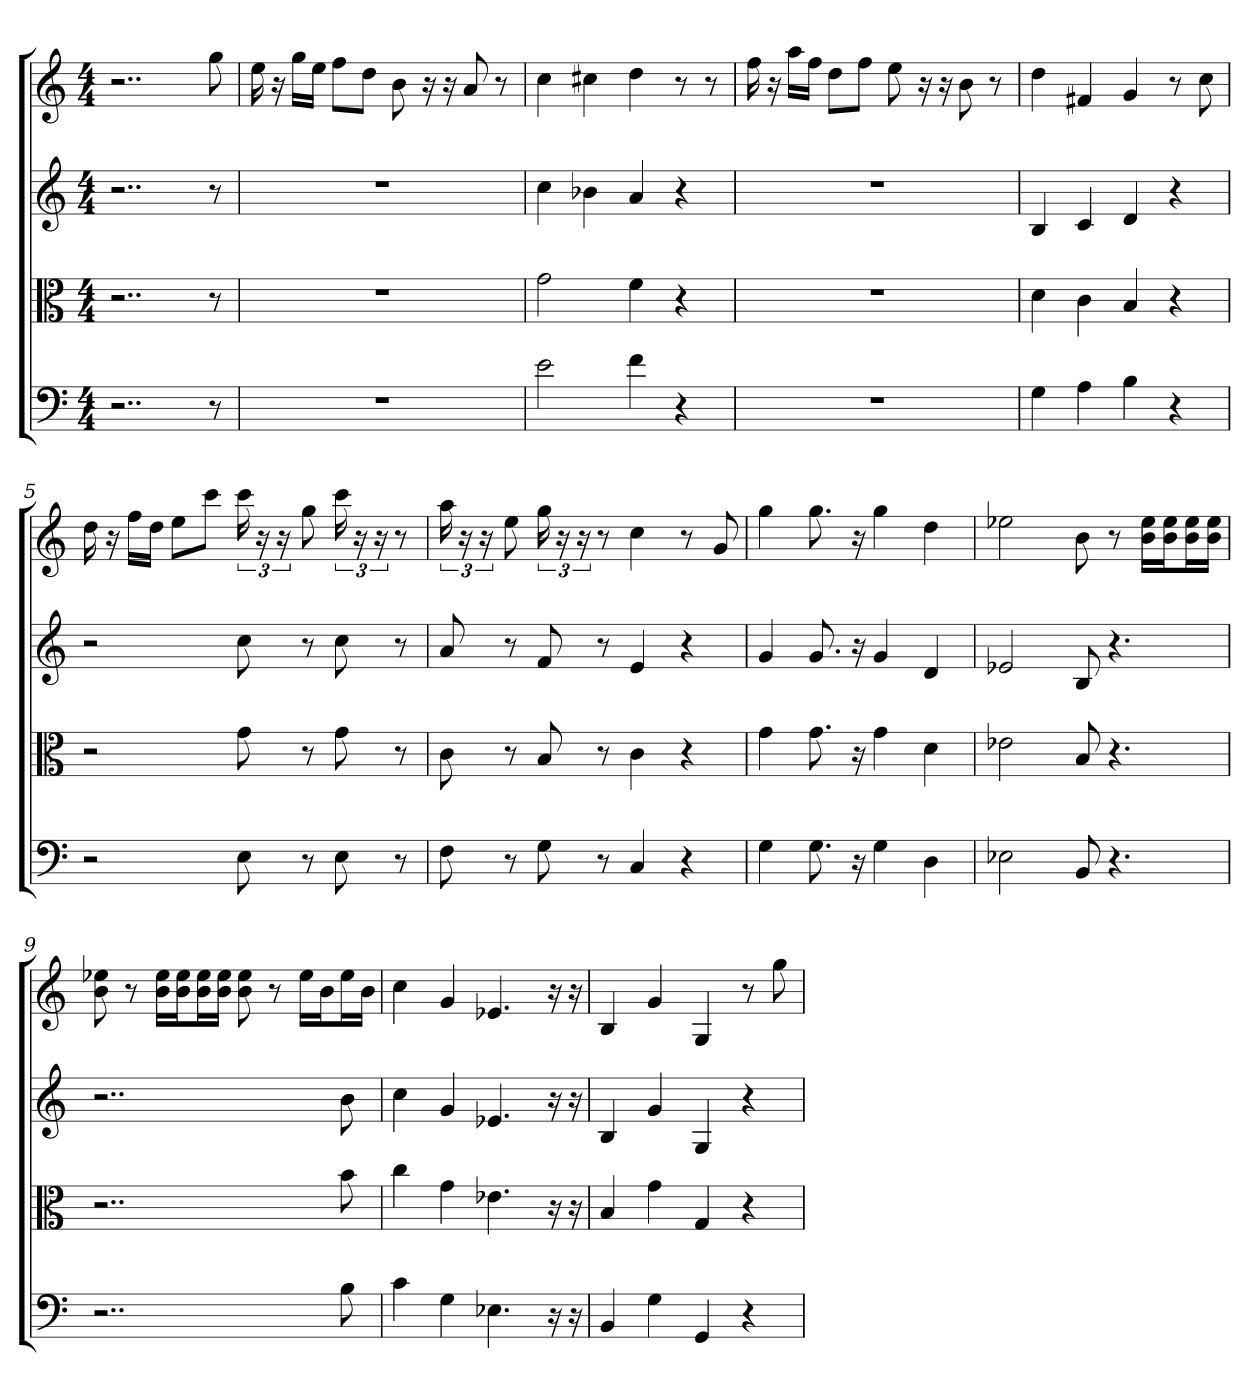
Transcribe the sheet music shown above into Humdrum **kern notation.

**kern	**kern	**kern	**kern
*part4	*part3	*part2	*part1
*staff4	*staff3	*staff2	*staff1
*clefF4	*clefC3	*clefG2	*clefG2
*k[]	*k[]	*k[]	*k[]
*C:	*C:	*C:	*C:
*M4/4	*M4/4	*M4/4	*M4/4
=	=	=	=
2..r	2..r	2..r	2..r
8r	8r	8r	8gg
=1	=1	=1	=1
1r	1r	1r	16ee
.	.	.	16r
.	.	.	16gg\LL
.	.	.	16ee\JJ
.	.	.	8ff\L
.	.	.	8dd\J
.	.	.	8b
.	.	.	16r
.	.	.	16r
.	.	.	8a
.	.	.	8r
=2	=2	=2	=2
2e	2g	4cc	4cc
.	.	4b-X	4cc#X
4f	4f	4a	4dd
4r	4r	4r	8r
.	.	.	8r
=3	=3	=3	=3
1r	1r	1r	16ff
.	.	.	16r
.	.	.	16aa\LL
.	.	.	16ff\JJ
.	.	.	8dd\L
.	.	.	8ff\J
.	.	.	8ee
.	.	.	16r
.	.	.	16r
.	.	.	8b
.	.	.	8r
=4	=4	=4	=4
4G	4d	4B	4dd
4A	4c	4c	4f#X
4B	4B	4d	4g
4r	4r	4r	8r
.	.	.	8cc
=5	=5	=5	=5
2r	2r	2r	16dd
.	.	.	16r
.	.	.	16ff\LL
.	.	.	16dd\JJ
.	.	.	8ee\L
.	.	.	8ccc\J
8E	8g	8cc	24ccc
.	.	.	24r
.	.	.	24r
8r	8r	8r	8gg
8E	8g	8cc	24ccc
.	.	.	24r
.	.	.	24r
8r	8r	8r	8r
=6	=6	=6	=6
8F	8c	8a	24aa
.	.	.	24r
.	.	.	24r
8r	8r	8r	8ee
8G	8B	8f	24gg
.	.	.	24r
.	.	.	24r
8r	8r	8r	8r
4C	4c	4e	4cc
4r	4r	4r	8r
.	.	.	8g
=7	=7	=7	=7
4G	4g	4g	4gg
8.G	8.g	8.g	8.gg
16r	16r	16r	16r
4G	4g	4g	4gg
4D	4d	4d	4dd
=8	=8	=8	=8
2E-X	2e-X	2e-X	2ee-X
8BB	8B	8B	8b
4.r	4.r	4.r	8r
.	.	.	16b\ 16ee-\LL
.	.	.	16b\ 16ee-\J
.	.	.	16b\ 16ee-\L
.	.	.	16b\ 16ee-\JJ
=9	=9	=9	=9
2..r	2..r	2..r	8b 8ee-X
.	.	.	8r
.	.	.	16b\ 16ee-\LL
.	.	.	16b\ 16ee-\J
.	.	.	16b\ 16ee-\L
.	.	.	16b\ 16ee-\JJ
.	.	.	8b 8ee-
.	.	.	8r
.	.	.	16ee-\LL
.	.	.	16b\J
8B	8b	8b	16ee-\L
.	.	.	16b\JJ
=10	=10	=10	=10
4c	4cc	4cc	4cc
4G	4g	4g	4g
4.E-X	4.e-X	4.e-X	4.e-X
16r	16r	16r	16r
16r	16r	16r	16r
=11	=11	=11	=11
4BB	4B	4B	4B
4G	4g	4g	4g
4GG	4G	4G	4G
4r	4r	4r	8r
.	.	.	8gg
=	=	=	=
*-	*-	*-	*-
